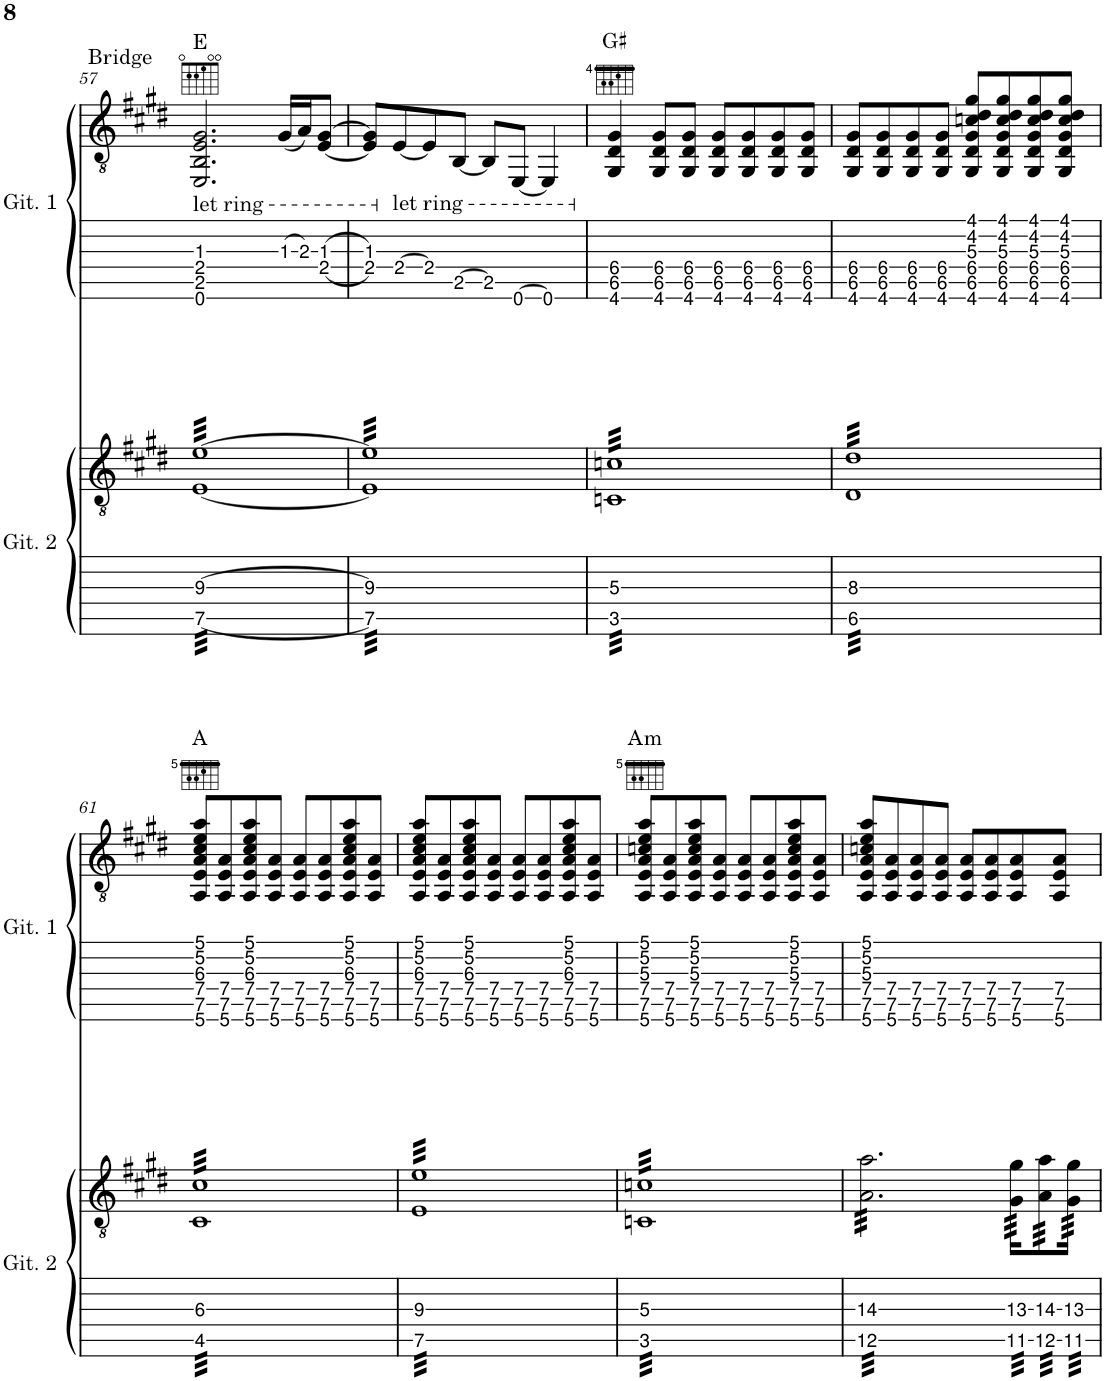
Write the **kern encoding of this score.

**kern	**kern	**kern	**kern	**harte
*part2	*part2	*part1	*part1	*part1
*staff4	*staff3	*staff2	*staff1	*
*I"Guitar 2	*	*I"Guitar 1	*	*
*I'Git. 2	*	*I'Git. 1	*	*
!!LO:PB:g=z
*	*clefGv2	*	*clefGv2	*
*k[f#c#g#d#]	*k[f#c#g#d#]	*k[f#c#g#d#]	*k[f#c#g#d#]	*
*M4/4	*M4/4	*M4/4	*M4/4	*
=57	=57	=57	=57	=57
!	!	!	!LO:TX:a:t=Bridge	!
!	!	!	!LO:TX:b:t=let ring	!
*tremolo	*	*	*	*
*	*tremolo	*	*	*
[32E [32eLLL	[32E [32eLLL	2.EE 2.BB 2.E 2.G#	2.EE/ 2.BB/ 2.E/ 2.G#/	E:maj
32E 32e	32E 32e	.	.	.
32E 32e	32E 32e	.	.	.
32E 32e	32E 32e	.	.	.
32E 32e	32E 32e	.	.	.
32E 32e	32E 32e	.	.	.
32E 32e	32E 32e	.	.	.
32E 32e	32E 32e	.	.	.
32E 32e	32E 32e	.	.	.
32E 32e	32E 32e	.	.	.
32E 32e	32E 32e	.	.	.
32E 32e	32E 32e	.	.	.
32E 32e	32E 32e	.	.	.
32E 32e	32E 32e	.	.	.
32E 32e	32E 32e	.	.	.
32E 32e	32E 32e	.	.	.
32E 32e	32E 32e	.	.	.
32E 32e	32E 32e	.	.	.
32E 32e	32E 32e	.	.	.
32E 32e	32E 32e	.	.	.
32E 32e	32E 32e	.	.	.
32E 32e	32E 32e	.	.	.
32E 32e	32E 32e	.	.	.
32E 32e	32E 32e	.	.	.
32E 32e	32E 32e	16G#LL	(16G#/LL	.
32E 32e	32E 32e	.	.	.
32E 32e	32E 32e	16AJ	16A/J)	.
32E 32e	32E 32e	.	.	.
32E 32e	32E 32e	[8E\ [8G#\J	[8E/ [8G#/J	.
32E 32e	32E 32e	.	.	.
32E 32e	32E 32e	.	.	.
32E 32eJJJ	32E 32eJJJ	.	.	.
=58	=58	=58	=58	=58
32E] 32e]LLL	32E] 32e]LLL	8E]\ 8G#]\L	8E/] 8G#/]L	.
32E 32e	32E 32e	.	.	.
32E 32e	32E 32e	.	.	.
32E 32e	32E 32e	.	.	.
!	!	!	!LO:TX:b:t=let ring	!
32E 32e	32E 32e	[8EJ	[8E/	.
32E 32e	32E 32e	.	.	.
32E 32e	32E 32e	.	.	.
32E 32e	32E 32e	.	.	.
32E 32e	32E 32e	8EL]	8E/]	.
32E 32e	32E 32e	.	.	.
32E 32e	32E 32e	.	.	.
32E 32e	32E 32e	.	.	.
32E 32e	32E 32e	[8BBJ	[8BB/J	.
32E 32e	32E 32e	.	.	.
32E 32e	32E 32e	.	.	.
32E 32e	32E 32e	.	.	.
32E 32e	32E 32e	8BBL]	8BB/L]	.
32E 32e	32E 32e	.	.	.
32E 32e	32E 32e	.	.	.
32E 32e	32E 32e	.	.	.
32E 32e	32E 32e	[8EEJ	[8EE/J	.
32E 32e	32E 32e	.	.	.
32E 32e	32E 32e	.	.	.
32E 32e	32E 32e	.	.	.
32E 32e	32E 32e	4EE]	4EE/]	.
32E 32e	32E 32e	.	.	.
32E 32e	32E 32e	.	.	.
32E 32e	32E 32e	.	.	.
32E 32e	32E 32e	.	.	.
32E 32e	32E 32e	.	.	.
32E 32e	32E 32e	.	.	.
32E 32eJJJ	32E 32eJJJ	.	.	.
=59	=59	=59	=59	=59
32C 32cLLL	32Cn 32cnLLL	4GG# 4D# 4G#	4GG#/ 4D#/ 4G#/	G#:maj
32C 32c	32Cn 32cn	.	.	.
32C 32c	32Cn 32cn	.	.	.
32C 32c	32Cn 32cn	.	.	.
32C 32c	32Cn 32cn	.	.	.
32C 32c	32Cn 32cn	.	.	.
32C 32c	32Cn 32cn	.	.	.
32C 32c	32Cn 32cn	.	.	.
32C 32c	32Cn 32cn	8GG#\ 8D#\ 8G#\L	8GG#/ 8D#/ 8G#/L	.
32C 32c	32Cn 32cn	.	.	.
32C 32c	32Cn 32cn	.	.	.
32C 32c	32Cn 32cn	.	.	.
32C 32c	32Cn 32cn	8GG#\ 8D#\ 8G#\J	8GG#/ 8D#/ 8G#/J	.
32C 32c	32Cn 32cn	.	.	.
32C 32c	32Cn 32cn	.	.	.
32C 32c	32Cn 32cn	.	.	.
32C 32c	32Cn 32cn	8GG#\ 8D#\ 8G#\L	8GG#/ 8D#/ 8G#/L	.
32C 32c	32Cn 32cn	.	.	.
32C 32c	32Cn 32cn	.	.	.
32C 32c	32Cn 32cn	.	.	.
32C 32c	32Cn 32cn	8GG#\ 8D#\ 8G#\J	8GG#/ 8D#/ 8G#/	.
32C 32c	32Cn 32cn	.	.	.
32C 32c	32Cn 32cn	.	.	.
32C 32c	32Cn 32cn	.	.	.
32C 32c	32Cn 32cn	8GG#\ 8D#\ 8G#\L	8GG#/ 8D#/ 8G#/	.
32C 32c	32Cn 32cn	.	.	.
32C 32c	32Cn 32cn	.	.	.
32C 32c	32Cn 32cn	.	.	.
32C 32c	32Cn 32cn	8GG#\ 8D#\ 8G#\J	8GG#/ 8D#/ 8G#/J	.
32C 32c	32Cn 32cn	.	.	.
32C 32c	32Cn 32cn	.	.	.
32C 32cJJJ	32Cn 32cnJJJ	.	.	.
=60	=60	=60	=60	=60
32D# 32d#LLL	32D# 32d#LLL	8GG#\ 8D#\ 8G#\L	8GG#/ 8D#/ 8G#/L	.
32D# 32d#	32D# 32d#	.	.	.
32D# 32d#	32D# 32d#	.	.	.
32D# 32d#	32D# 32d#	.	.	.
32D# 32d#	32D# 32d#	8GG#\ 8D#\ 8G#\J	8GG#/ 8D#/ 8G#/	.
32D# 32d#	32D# 32d#	.	.	.
32D# 32d#	32D# 32d#	.	.	.
32D# 32d#	32D# 32d#	.	.	.
32D# 32d#	32D# 32d#	8GG#\ 8D#\ 8G#\L	8GG#/ 8D#/ 8G#/	.
32D# 32d#	32D# 32d#	.	.	.
32D# 32d#	32D# 32d#	.	.	.
32D# 32d#	32D# 32d#	.	.	.
32D# 32d#	32D# 32d#	8GG#\ 8D#\ 8G#\J	8GG#/ 8D#/ 8G#/J	.
32D# 32d#	32D# 32d#	.	.	.
32D# 32d#	32D# 32d#	.	.	.
32D# 32d#	32D# 32d#	.	.	.
32D# 32d#	32D# 32d#	8GG#\ 8D#\ 8G#\ 8c\ 8d#\ 8g#\L	8GG#/ 8D#/ 8G#/ 8cn/ 8d#/ 8g#/L	.
32D# 32d#	32D# 32d#	.	.	.
32D# 32d#	32D# 32d#	.	.	.
32D# 32d#	32D# 32d#	.	.	.
32D# 32d#	32D# 32d#	8GG#\ 8D#\ 8G#\ 8cn\ 8d#\ 8g#\J	8GG#/ 8D#/ 8G#/ 8c/ 8d#/ 8g#/	.
32D# 32d#	32D# 32d#	.	.	.
32D# 32d#	32D# 32d#	.	.	.
32D# 32d#	32D# 32d#	.	.	.
32D# 32d#	32D# 32d#	8GG#\ 8D#\ 8G#\ 8cn\ 8d#\ 8g#\L	8GG#/ 8D#/ 8G#/ 8c/ 8d#/ 8g#/	.
32D# 32d#	32D# 32d#	.	.	.
32D# 32d#	32D# 32d#	.	.	.
32D# 32d#	32D# 32d#	.	.	.
32D# 32d#	32D# 32d#	8GG#\ 8D#\ 8G#\ 8cn\ 8d#\ 8g#\J	8GG#/ 8D#/ 8G#/ 8c/ 8d#/ 8g#/J	.
32D# 32d#	32D# 32d#	.	.	.
32D# 32d#	32D# 32d#	.	.	.
32D# 32d#JJJ	32D# 32d#JJJ	.	.	.
!!LO:LB:g=z
=61	=61	=61	=61	=61
32C# 32c#LLL	32C# 32c#LLL	8AA\ 8E\ 8A\ 8c#\ 8e\ 8a\L	8AA/ 8E/ 8A/ 8c#/ 8e/ 8a/L	A:maj
32C# 32c#	32C# 32c#	.	.	.
32C# 32c#	32C# 32c#	.	.	.
32C# 32c#	32C# 32c#	.	.	.
32C# 32c#	32C# 32c#	8AA\ 8E\ 8A\J	8AA/ 8E/ 8A/	.
32C# 32c#	32C# 32c#	.	.	.
32C# 32c#	32C# 32c#	.	.	.
32C# 32c#	32C# 32c#	.	.	.
32C# 32c#	32C# 32c#	8AA\ 8E\ 8A\ 8c#\ 8e\ 8a\L	8AA/ 8E/ 8A/ 8c#/ 8e/ 8a/	.
32C# 32c#	32C# 32c#	.	.	.
32C# 32c#	32C# 32c#	.	.	.
32C# 32c#	32C# 32c#	.	.	.
32C# 32c#	32C# 32c#	8AA\ 8E\ 8A\J	8AA/ 8E/ 8A/J	.
32C# 32c#	32C# 32c#	.	.	.
32C# 32c#	32C# 32c#	.	.	.
32C# 32c#	32C# 32c#	.	.	.
32C# 32c#	32C# 32c#	8AA\ 8E\ 8A\L	8AA/ 8E/ 8A/L	.
32C# 32c#	32C# 32c#	.	.	.
32C# 32c#	32C# 32c#	.	.	.
32C# 32c#	32C# 32c#	.	.	.
32C# 32c#	32C# 32c#	8AA\ 8E\ 8A\J	8AA/ 8E/ 8A/	.
32C# 32c#	32C# 32c#	.	.	.
32C# 32c#	32C# 32c#	.	.	.
32C# 32c#	32C# 32c#	.	.	.
32C# 32c#	32C# 32c#	8AA\ 8E\ 8A\ 8c#\ 8e\ 8a\L	8AA/ 8E/ 8A/ 8c#/ 8e/ 8a/	.
32C# 32c#	32C# 32c#	.	.	.
32C# 32c#	32C# 32c#	.	.	.
32C# 32c#	32C# 32c#	.	.	.
32C# 32c#	32C# 32c#	8AA\ 8E\ 8A\J	8AA/ 8E/ 8A/J	.
32C# 32c#	32C# 32c#	.	.	.
32C# 32c#	32C# 32c#	.	.	.
32C# 32c#JJJ	32C# 32c#JJJ	.	.	.
=62	=62	=62	=62	=62
32E 32eLLL	32E 32eLLL	8AA\ 8E\ 8A\ 8c#\ 8e\ 8a\L	8AA/ 8E/ 8A/ 8c#/ 8e/ 8a/L	.
32E 32e	32E 32e	.	.	.
32E 32e	32E 32e	.	.	.
32E 32e	32E 32e	.	.	.
32E 32e	32E 32e	8AA\ 8E\ 8A\J	8AA/ 8E/ 8A/	.
32E 32e	32E 32e	.	.	.
32E 32e	32E 32e	.	.	.
32E 32e	32E 32e	.	.	.
32E 32e	32E 32e	8AA\ 8E\ 8A\ 8c#\ 8e\ 8a\L	8AA/ 8E/ 8A/ 8c#/ 8e/ 8a/	.
32E 32e	32E 32e	.	.	.
32E 32e	32E 32e	.	.	.
32E 32e	32E 32e	.	.	.
32E 32e	32E 32e	8AA\ 8E\ 8A\J	8AA/ 8E/ 8A/J	.
32E 32e	32E 32e	.	.	.
32E 32e	32E 32e	.	.	.
32E 32e	32E 32e	.	.	.
32E 32e	32E 32e	8AA\ 8E\ 8A\L	8AA/ 8E/ 8A/L	.
32E 32e	32E 32e	.	.	.
32E 32e	32E 32e	.	.	.
32E 32e	32E 32e	.	.	.
32E 32e	32E 32e	8AA\ 8E\ 8A\J	8AA/ 8E/ 8A/	.
32E 32e	32E 32e	.	.	.
32E 32e	32E 32e	.	.	.
32E 32e	32E 32e	.	.	.
32E 32e	32E 32e	8AA\ 8E\ 8A\ 8c#\ 8e\ 8a\L	8AA/ 8E/ 8A/ 8c#/ 8e/ 8a/	.
32E 32e	32E 32e	.	.	.
32E 32e	32E 32e	.	.	.
32E 32e	32E 32e	.	.	.
32E 32e	32E 32e	8AA\ 8E\ 8A\J	8AA/ 8E/ 8A/J	.
32E 32e	32E 32e	.	.	.
32E 32e	32E 32e	.	.	.
32E 32eJJJ	32E 32eJJJ	.	.	.
=63	=63	=63	=63	=63
!	!	!	!	!LO:H:kt=m
32Cn 32cnLLL	32Cn 32cnLLL	8AA\ 8E\ 8A\ 8c\ 8e\ 8a\L	8AA/ 8E/ 8A/ 8cn/ 8e/ 8a/L	A:min
32Cn 32cn	32Cn 32cn	.	.	.
32Cn 32cn	32Cn 32cn	.	.	.
32Cn 32cn	32Cn 32cn	.	.	.
32Cn 32cn	32Cn 32cn	8AA\ 8E\ 8A\J	8AA/ 8E/ 8A/	.
32Cn 32cn	32Cn 32cn	.	.	.
32Cn 32cn	32Cn 32cn	.	.	.
32Cn 32cn	32Cn 32cn	.	.	.
32Cn 32cn	32Cn 32cn	8AA\ 8E\ 8A\ 8c\ 8e\ 8a\L	8AA/ 8E/ 8A/ 8c/ 8e/ 8a/	.
32Cn 32cn	32Cn 32cn	.	.	.
32Cn 32cn	32Cn 32cn	.	.	.
32Cn 32cn	32Cn 32cn	.	.	.
32Cn 32cn	32Cn 32cn	8AA\ 8E\ 8A\J	8AA/ 8E/ 8A/J	.
32Cn 32cn	32Cn 32cn	.	.	.
32Cn 32cn	32Cn 32cn	.	.	.
32Cn 32cn	32Cn 32cn	.	.	.
32Cn 32cn	32Cn 32cn	8AA\ 8E\ 8A\L	8AA/ 8E/ 8A/L	.
32Cn 32cn	32Cn 32cn	.	.	.
32Cn 32cn	32Cn 32cn	.	.	.
32Cn 32cn	32Cn 32cn	.	.	.
32Cn 32cn	32Cn 32cn	8AA\ 8E\ 8A\J	8AA/ 8E/ 8A/	.
32Cn 32cn	32Cn 32cn	.	.	.
32Cn 32cn	32Cn 32cn	.	.	.
32Cn 32cn	32Cn 32cn	.	.	.
32Cn 32cn	32Cn 32cn	8AA\ 8E\ 8A\ 8c\ 8e\ 8a\L	8AA/ 8E/ 8A/ 8c/ 8e/ 8a/	.
32Cn 32cn	32Cn 32cn	.	.	.
32Cn 32cn	32Cn 32cn	.	.	.
32Cn 32cn	32Cn 32cn	.	.	.
32Cn 32cn	32Cn 32cn	8AA\ 8E\ 8A\J	8AA/ 8E/ 8A/J	.
32Cn 32cn	32Cn 32cn	.	.	.
32Cn 32cn	32Cn 32cn	.	.	.
32Cn 32cnJJJ	32Cn 32cnJJJ	.	.	.
=64	=64	=64	=64	=64
32A 32aLLL	32A\ 32a\LLL	8AA\ 8E\ 8A\ 8cn\ 8e\ 8a\L	8AA/ 8E/ 8A/ 8cn/ 8e/ 8a/L	.
32A 32a	32A\ 32a\	.	.	.
32A 32a	32A\ 32a\	.	.	.
32A 32a	32A\ 32a\	.	.	.
32A 32a	32A\ 32a\	8AA\ 8E\ 8A\J	8AA/ 8E/ 8A/	.
32A 32a	32A\ 32a\	.	.	.
32A 32a	32A\ 32a\	.	.	.
32A 32a	32A\ 32a\	.	.	.
32A 32a	32A\ 32a\	8AA\ 8E\ 8A\L	8AA/ 8E/ 8A/	.
32A 32a	32A\ 32a\	.	.	.
32A 32a	32A\ 32a\	.	.	.
32A 32a	32A\ 32a\	.	.	.
32A 32a	32A\ 32a\	8AA\ 8E\ 8A\J	8AA/ 8E/ 8A/J	.
32A 32a	32A\ 32a\	.	.	.
32A 32a	32A\ 32a\	.	.	.
32A 32a	32A\ 32a\	.	.	.
32A 32a	32A\ 32a\	8AA\ 8E\ 8A\L	8AA/ 8E/ 8A/L	.
32A 32a	32A\ 32a\	.	.	.
32A 32a	32A\ 32a\	.	.	.
32A 32a	32A\ 32a\	.	.	.
32A 32a	32A\ 32a\	8AA\ 8E\ 8A\J	8AA/ 8E/ 8A/	.
32A 32a	32A\ 32a\	.	.	.
32A 32a	32A\ 32a\	.	.	.
32A 32aJJJ	32A\ 32a\JJJ	.	.	.
128G#\ 128g#\LLLLL	128G#\ 128g#\LLLLL	8AA\ 8E\ 8A\L	8AA/ 8E/ 8A/	.
128G#\ 128g#\	128G#\ 128g#\	.	.	.
128G#\ 128g#\	128G#\ 128g#\	.	.	.
128G#\ 128g#\	128G#\ 128g#\	.	.	.
128G#\ 128g#\	128G#\ 128g#\	.	.	.
128G#\ 128g#\	128G#\ 128g#\	.	.	.
128G#\ 128g#\	128G#\ 128g#\	.	.	.
128G#\ 128g#\	128G#\ 128g#\	.	.	.
64A\ 64a\	64A\ 64a\	.	.	.
64A\ 64a\	64A\ 64a\	.	.	.
64A\ 64a\	64A\ 64a\	.	.	.
64A\ 64a\	64A\ 64a\	.	.	.
64A\ 64a\	64A\ 64a\	8AA\ 8E\ 8A\J	8AA/ 8E/ 8A/J	.
64A\ 64a\	64A\ 64a\	.	.	.
64A\ 64a\	64A\ 64a\	.	.	.
64A\ 64a\	64A\ 64a\	.	.	.
128G#\ 128g#\	128G#\ 128g#\	.	.	.
128G#\ 128g#\	128G#\ 128g#\	.	.	.
128G#\ 128g#\	128G#\ 128g#\	.	.	.
128G#\ 128g#\	128G#\ 128g#\	.	.	.
128G#\ 128g#\	128G#\ 128g#\	.	.	.
128G#\ 128g#\	128G#\ 128g#\	.	.	.
128G#\ 128g#\	128G#\ 128g#\	.	.	.
128G#\ 128g#\JJJJJ	128G#\ 128g#\JJJJJ	.	.	.
*	*Xtremolo	*	*	*
*Xtremolo	*	*	*	*
=	=	=	=	=
*-	*-	*-	*-	*-
